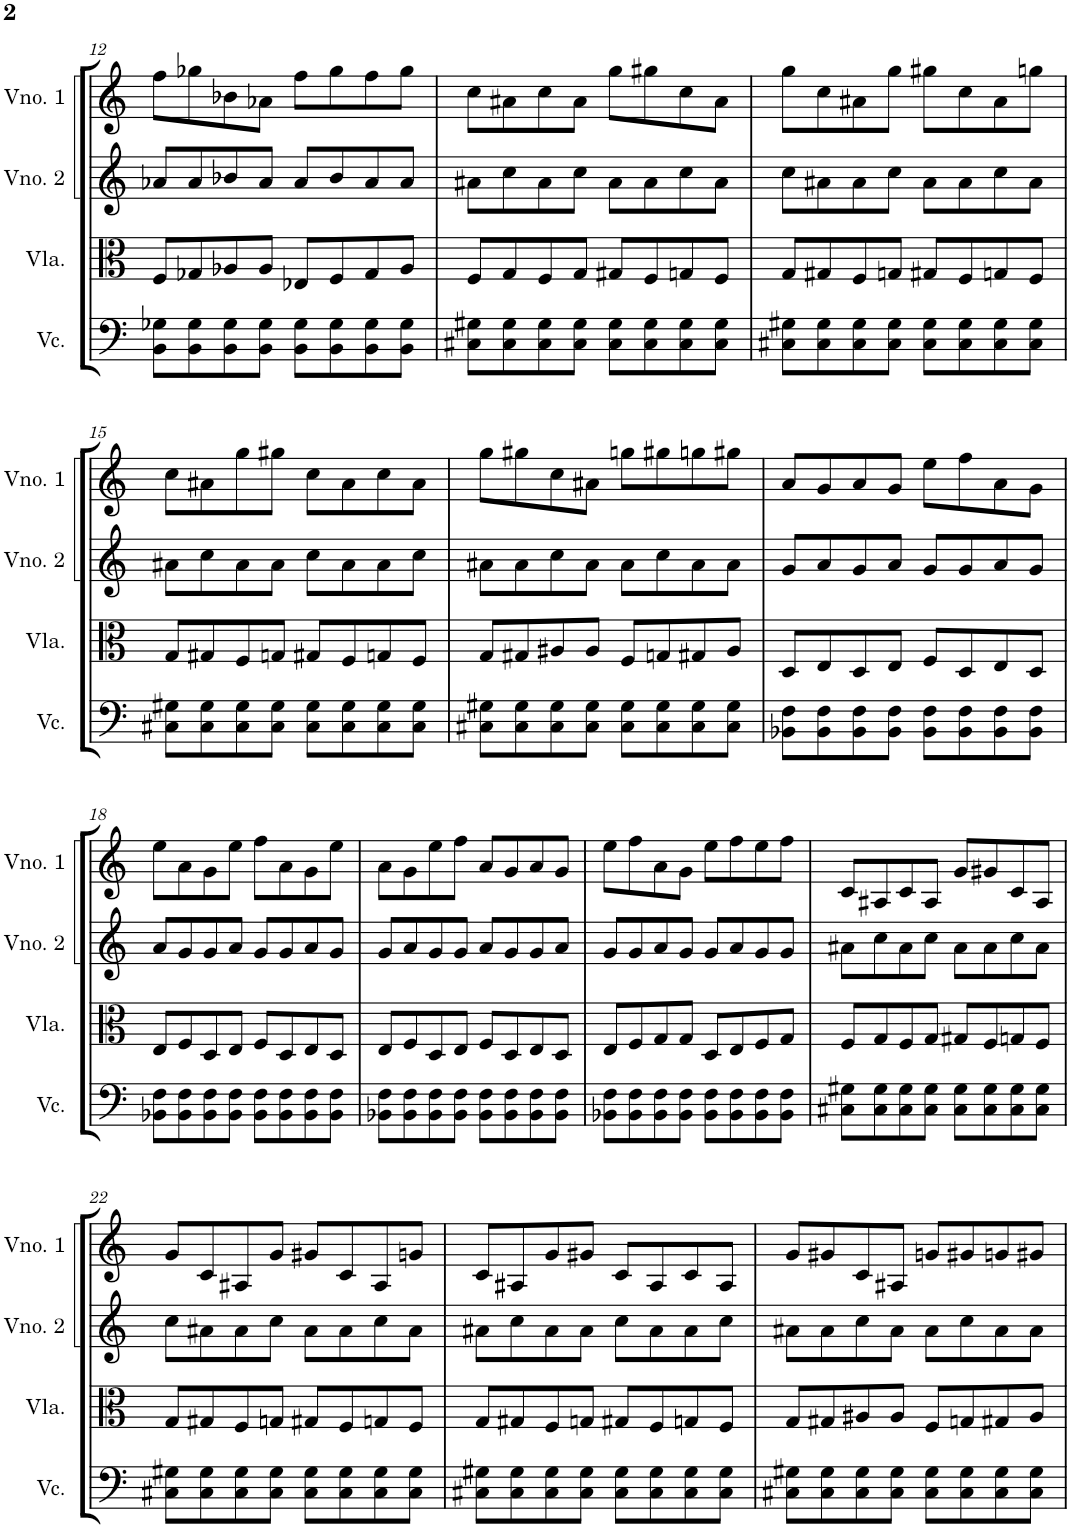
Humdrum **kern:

**kern	**kern	**kern	**kern
*part4	*part3	*part2	*part1
*staff4	*staff3	*staff2	*staff1
*I"Violoncelo	*I"Viola	*I"Violino 2	*I"Violino 1
*I'Vc.	*I'Vla.	*I'Vno. 2	*I'Vno. 1
!!LO:PB:g=z
*clefF4	*clefC3	*clefG2	*clefG2
*k[]	*k[]	*k[]	*k[]
*M4/4	*M4/4	*M4/4	*M4/4
=12	=12	=12	=12
8BB\ 8G-X\L	8F/L	8a-X/L	8ff\L
8BB\ 8G-\	8G-X/	8a-/	8gg-X\
8BB\ 8G-\	8A-X/	8b-X/	8b-X\
8BB\ 8G-\J	8A-/J	8a-/J	8a-X\J
8BB\ 8G-\L	8E-X/L	8a-/L	8ff\L
8BB\ 8G-\	8F/	8b-/	8gg-\
8BB\ 8G-\	8G-/	8a-/	8ff\
8BB\ 8G-\J	8A-/J	8a-/J	8gg-\J
=13	=13	=13	=13
8C#X\ 8G#X\L	8F/L	8a#X\L	8cc\L
8C#\ 8G#\	8G/	8cc\	8a#X\
8C#\ 8G#\	8F/	8a#\	8cc\
8C#\ 8G#\J	8G/J	8cc\J	8a#\J
8C#\ 8G#\L	8G#X/L	8a#\L	8gg\L
8C#\ 8G#\	8F/	8a#\	8gg#X\
8C#\ 8G#\	8Gn/	8cc\	8cc\
8C#\ 8G#\J	8F/J	8a#\J	8a#\J
=14	=14	=14	=14
8C#X\ 8G#X\L	8G/L	8cc\L	8gg\L
8C#\ 8G#\	8G#X/	8a#X\	8cc\
8C#\ 8G#\	8F/	8a#\	8a#X\
8C#\ 8G#\J	8Gn/J	8cc\J	8gg\J
8C#\ 8G#\L	8G#X/L	8a#\L	8gg#X\L
8C#\ 8G#\	8F/	8a#\	8cc\
8C#\ 8G#\	8Gn/	8cc\	8a#\
8C#\ 8G#\J	8F/J	8a#\J	8ggn\J
!!LO:LB:g=z
=15	=15	=15	=15
8C#X\ 8G#X\L	8G/L	8a#X\L	8cc\L
8C#\ 8G#\	8G#X/	8cc\	8a#X\
8C#\ 8G#\	8F/	8a#\	8gg\
8C#\ 8G#\J	8Gn/J	8a#\J	8gg#X\J
8C#\ 8G#\L	8G#X/L	8cc\L	8cc\L
8C#\ 8G#\	8F/	8a#\	8a#\
8C#\ 8G#\	8Gn/	8a#\	8cc\
8C#\ 8G#\J	8F/J	8cc\J	8a#\J
=16	=16	=16	=16
8C#X\ 8G#X\L	8G/L	8a#X\L	8gg\L
8C#\ 8G#\	8G#X/	8a#\	8gg#X\
8C#\ 8G#\	8A#X/	8cc\	8cc\
8C#\ 8G#\J	8A#/J	8a#\J	8a#X\J
8C#\ 8G#\L	8F/L	8a#\L	8ggn\L
8C#\ 8G#\	8Gn/	8cc\	8gg#X\
8C#\ 8G#\	8G#X/	8a#\	8ggn\
8C#\ 8G#\J	8A#/J	8a#\J	8gg#X\J
=17	=17	=17	=17
8BB-X\ 8F\L	8D/L	8g/L	8a/L
8BB-\ 8F\	8E/	8a/	8g/
8BB-\ 8F\	8D/	8g/	8a/
8BB-\ 8F\J	8E/J	8a/J	8g/J
8BB-\ 8F\L	8F/L	8g/L	8ee\L
8BB-\ 8F\	8D/	8g/	8ff\
8BB-\ 8F\	8E/	8a/	8a\
8BB-\ 8F\J	8D/J	8g/J	8g\J
!!LO:LB:g=z
=18	=18	=18	=18
8BB-X\ 8F\L	8E/L	8a/L	8ee\L
8BB-\ 8F\	8F/	8g/	8a\
8BB-\ 8F\	8D/	8g/	8g\
8BB-\ 8F\J	8E/J	8a/J	8ee\J
8BB-\ 8F\L	8F/L	8g/L	8ff\L
8BB-\ 8F\	8D/	8g/	8a\
8BB-\ 8F\	8E/	8a/	8g\
8BB-\ 8F\J	8D/J	8g/J	8ee\J
=19	=19	=19	=19
8BB-X\ 8F\L	8E/L	8g/L	8a\L
8BB-\ 8F\	8F/	8a/	8g\
8BB-\ 8F\	8D/	8g/	8ee\
8BB-\ 8F\J	8E/J	8g/J	8ff\J
8BB-\ 8F\L	8F/L	8a/L	8a/L
8BB-\ 8F\	8D/	8g/	8g/
8BB-\ 8F\	8E/	8g/	8a/
8BB-\ 8F\J	8D/J	8a/J	8g/J
=20	=20	=20	=20
8BB-X\ 8F\L	8E/L	8g/L	8ee\L
8BB-\ 8F\	8F/	8g/	8ff\
8BB-\ 8F\	8G/	8a/	8a\
8BB-\ 8F\J	8G/J	8g/J	8g\J
8BB-\ 8F\L	8D/L	8g/L	8ee\L
8BB-\ 8F\	8E/	8a/	8ff\
8BB-\ 8F\	8F/	8g/	8ee\
8BB-\ 8F\J	8G/J	8g/J	8ff\J
=21	=21	=21	=21
8C#X\ 8G#X\L	8F/L	8a#X\L	8c/L
8C#\ 8G#\	8G/	8cc\	8A#X/
8C#\ 8G#\	8F/	8a#\	8c/
8C#\ 8G#\J	8G/J	8cc\J	8A#/J
8C#\ 8G#\L	8G#X/L	8a#\L	8g/L
8C#\ 8G#\	8F/	8a#\	8g#X/
8C#\ 8G#\	8Gn/	8cc\	8c/
8C#\ 8G#\J	8F/J	8a#\J	8A#/J
!!LO:LB:g=z
=22	=22	=22	=22
8C#X\ 8G#X\L	8G/L	8cc\L	8g/L
8C#\ 8G#\	8G#X/	8a#X\	8c/
8C#\ 8G#\	8F/	8a#\	8A#X/
8C#\ 8G#\J	8Gn/J	8cc\J	8g/J
8C#\ 8G#\L	8G#X/L	8a#\L	8g#X/L
8C#\ 8G#\	8F/	8a#\	8c/
8C#\ 8G#\	8Gn/	8cc\	8A#/
8C#\ 8G#\J	8F/J	8a#\J	8gn/J
=23	=23	=23	=23
8C#X\ 8G#X\L	8G/L	8a#X\L	8c/L
8C#\ 8G#\	8G#X/	8cc\	8A#X/
8C#\ 8G#\	8F/	8a#\	8g/
8C#\ 8G#\J	8Gn/J	8a#\J	8g#X/J
8C#\ 8G#\L	8G#X/L	8cc\L	8c/L
8C#\ 8G#\	8F/	8a#\	8A#/
8C#\ 8G#\	8Gn/	8a#\	8c/
8C#\ 8G#\J	8F/J	8cc\J	8A#/J
=24	=24	=24	=24
8C#X\ 8G#X\L	8G/L	8a#X\L	8g/L
8C#\ 8G#\	8G#X/	8a#\	8g#X/
8C#\ 8G#\	8A#X/	8cc\	8c/
8C#\ 8G#\J	8A#/J	8a#\J	8A#X/J
8C#\ 8G#\L	8F/L	8a#\L	8gn/L
8C#\ 8G#\	8Gn/	8cc\	8g#X/
8C#\ 8G#\	8G#X/	8a#\	8gn/
8C#\ 8G#\J	8A#/J	8a#\J	8g#X/J
=	=	=	=
*-	*-	*-	*-
